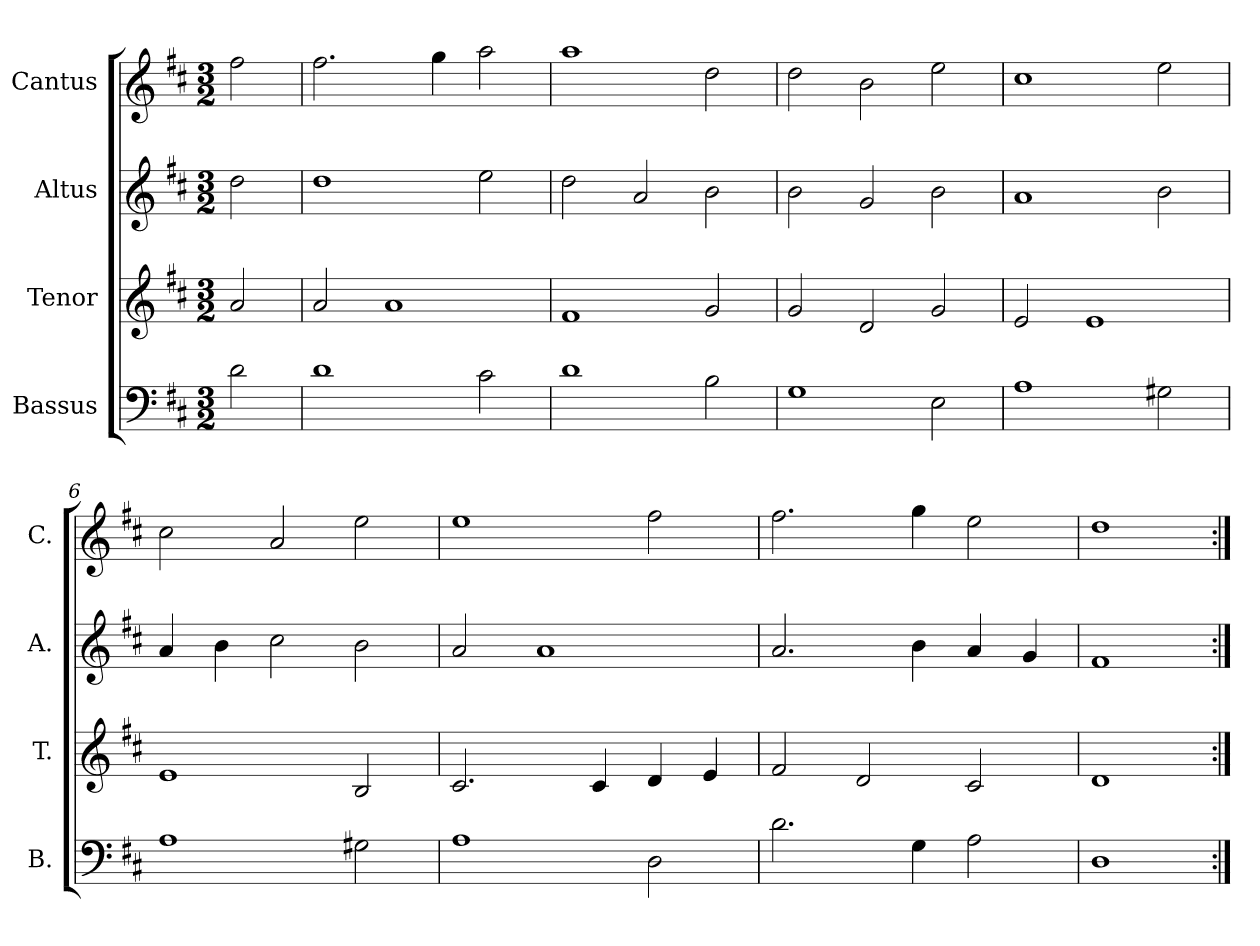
**kern	**kern	**kern	**kern
*part4	*part3	*part2	*part1
*staff4	*staff3	*staff2	*staff1
*I"Bassus	*I"Tenor	*I"Altus	*I"Cantus
*I'B.	*I'T.	*I'A.	*I'C.
*clefF4	*clefG2	*clefG2	*clefG2
*k[f#c#]	*k[f#c#]	*k[f#c#]	*k[f#c#]
*D:	*D:	*D:	*D:
*M3/2	*M3/2	*M3/2	*M3/2
=1	=1	=1	=1
2d\	2a/	2dd\	2ff#\
=2	=2	=2	=2
1d	2a/	1dd	2.ff#\
.	1a	.	.
.	.	.	4gg\
2c#\	.	2ee\	2aa\
=3	=3	=3	=3
1d	1f#	2dd\	1aa
.	.	2a/	.
2B\	2g/	2b\	2dd\
=4	=4	=4	=4
1G	2g/	2b\	2dd\
.	2d/	2g/	2b\
2E\	2g/	2b\	2ee\
=5	=5	=5	=5
1A	2e/	1a	1cc#
.	1e	.	.
2G#X\	.	2b\	2ee\
=6	=6	=6	=6
1A	1e	4a/	2cc#\
.	.	4b\	.
.	.	2cc#\	2a/
2G#X\	2B/	2b\	2ee\
=7	=7	=7	=7
1A	2.c#/	2a/	1ee
.	.	1a	.
.	4c#/	.	.
2D\	4d/	.	2ff#\
.	4e/	.	.
=8	=8	=8	=8
2.d\	2f#/	2.a/	2.ff#\
.	2d/	.	.
4G\	.	4b\	4gg\
2A\	2c#/	4a/	2ee\
.	.	4g/	.
=9	=9	=9	=9
1D	1d	1f#	1dd
=:|!	=:|!	=:|!	=:|!
*-	*-	*-	*-
